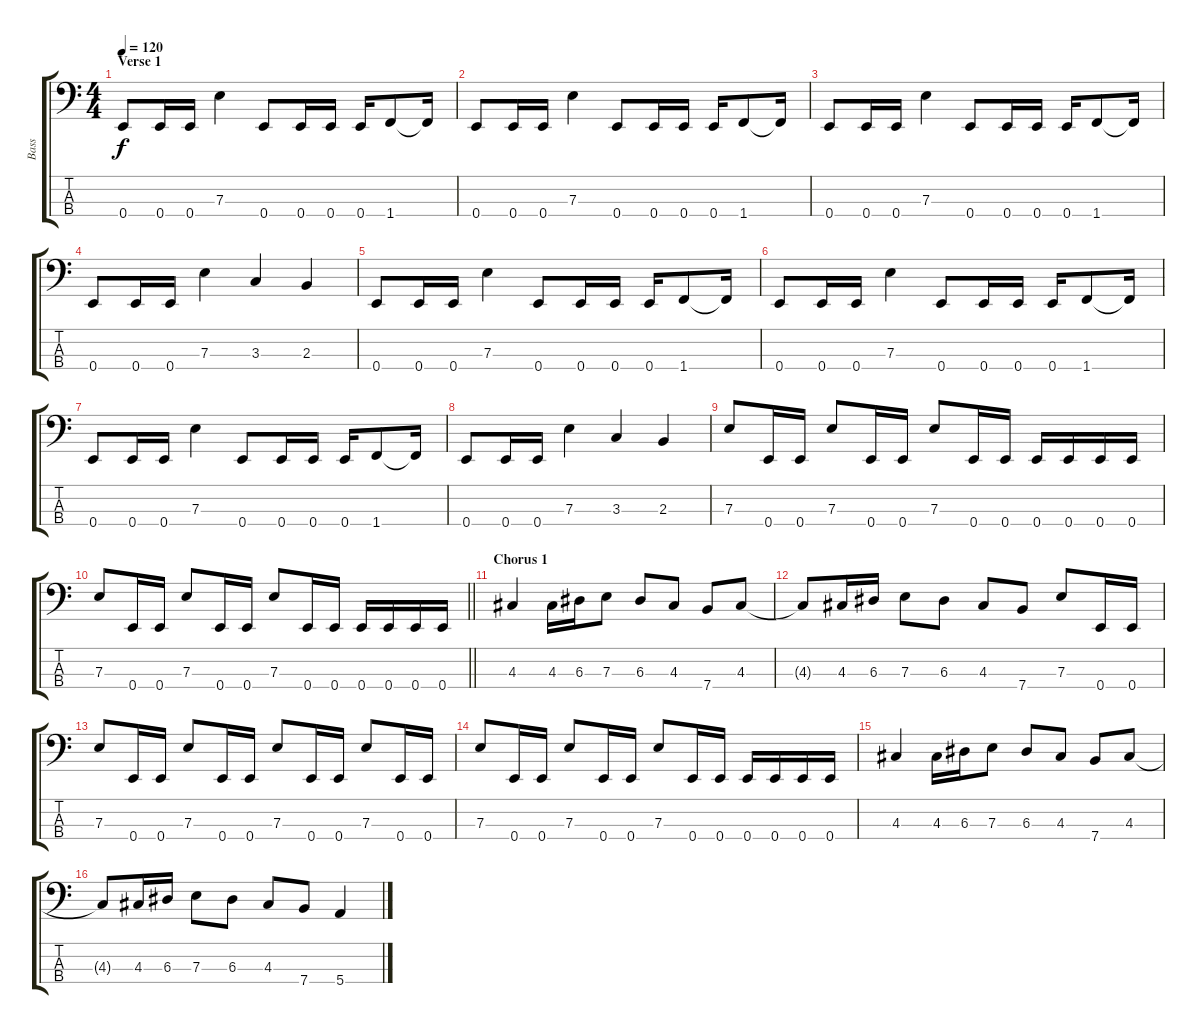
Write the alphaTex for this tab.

\track ("Bass" "Bass") {instrument electricbasspick}
\staff {score tabs}
\tuning (G2 D2 A1 E1) {hide}
\ts (4 4)
\section ("" "Verse 1")
\tempo 120
\clef f4
\ks c
0.4.8{dy f} 0.4.16 0.4.16 7.3.4 0.4.8 0.4.16 0.4.16 0.4.16 1.4.8 1.4{t}.16 |
0.4.8 0.4.16 0.4.16 7.3.4 0.4.8 0.4.16 0.4.16 0.4.16 1.4.8 1.4{t}.16 |
0.4.8 0.4.16 0.4.16 7.3.4 0.4.8 0.4.16 0.4.16 0.4.16 1.4.8 1.4{t}.16 |
0.4.8 0.4.16 0.4.16 7.3.4 3.3.4 2.3.4 |
0.4.8 0.4.16 0.4.16 7.3.4 0.4.8 0.4.16 0.4.16 0.4.16 1.4.8 1.4{t}.16 |
0.4.8 0.4.16 0.4.16 7.3.4 0.4.8 0.4.16 0.4.16 0.4.16 1.4.8 1.4{t}.16 |
0.4.8 0.4.16 0.4.16 7.3.4 0.4.8 0.4.16 0.4.16 0.4.16 1.4.8 1.4{t}.16 |
0.4.8 0.4.16 0.4.16 7.3.4 3.3.4 2.3.4 |
7.3.8 0.4.16 0.4.16 7.3.8 0.4.16 0.4.16 7.3.8 0.4.16 0.4.16 0.4.16 0.4.16 0.4.16 0.4.16 |
\barLineRight lightlight
7.3.8 0.4.16 0.4.16 7.3.8 0.4.16 0.4.16 7.3.8 0.4.16 0.4.16 0.4.16 0.4.16 0.4.16 0.4.16 |
\section ("" "Chorus 1")
4.3.4 4.3.16 6.3.16 7.3.8 6.3.8 4.3.8 7.4.8 4.3.8 |
4.3{t}.8 4.3.16 6.3.16 7.3.8 6.3.8 4.3.8 7.4.8 7.3.8 0.4.16 0.4.16 |
7.3.8 0.4.16 0.4.16 7.3.8 0.4.16 0.4.16 7.3.8 0.4.16 0.4.16 7.3.8 0.4.16 0.4.16 |
7.3.8 0.4.16 0.4.16 7.3.8 0.4.16 0.4.16 7.3.8 0.4.16 0.4.16 0.4.16 0.4.16 0.4.16 0.4.16 |
4.3.4 4.3.16 6.3.16 7.3.8 6.3.8 4.3.8 7.4.8 4.3.8 |
4.3{t}.8 4.3.16 6.3.16 7.3.8 6.3.8 4.3.8 7.4.8 5.4.4
